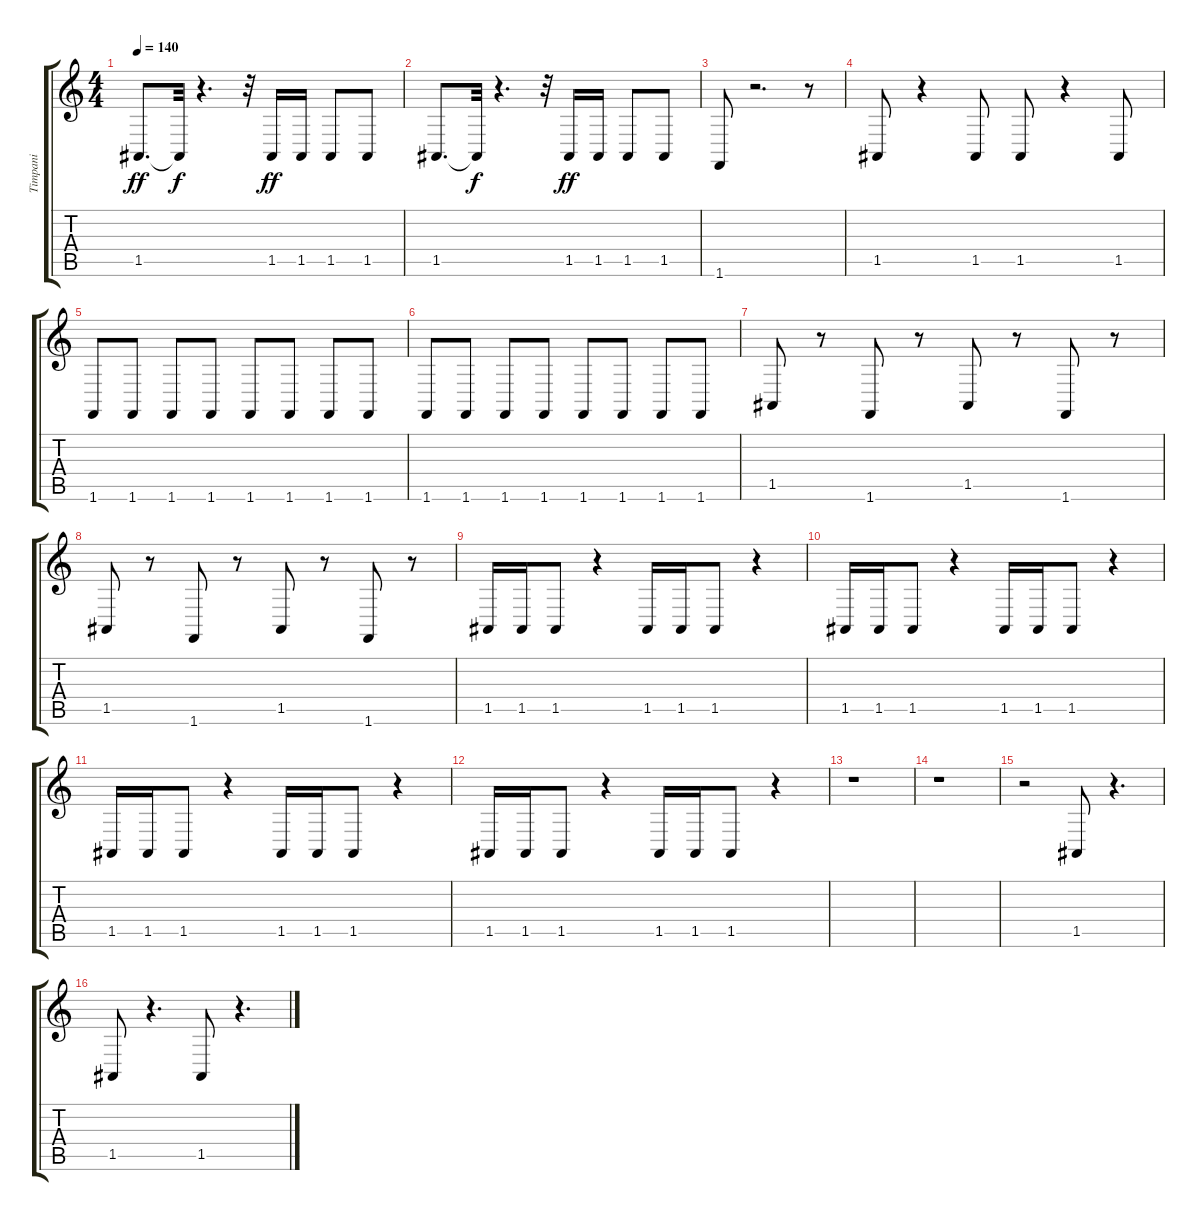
\track ("Timpani" "Timpani") {instrument timpani}
\staff {score tabs}
\tuning (E4 B3 G3 D3 A2 E2) {hide}
\ts (4 4)
\tempo 140
\clef g2
\ks c
1.5.8{d dy ff} 1.5{t}.32{dy f} r.4{d} r.32 1.5.16{dy ff} 1.5.16 1.5.8 1.5.8 |
1.5.8{d} 1.5{t}.32{dy f} r.4{d} r.32 1.5.16{dy ff} 1.5.16 1.5.8 1.5.8 |
1.6.8 r.2{d} r.8 |
1.5.8 r.4 1.5.8 1.5.8 r.4 1.5.8 |
1.6.8 1.6.8 1.6.8 1.6.8 1.6.8 1.6.8 1.6.8 1.6.8 |
1.6.8 1.6.8 1.6.8 1.6.8 1.6.8 1.6.8 1.6.8 1.6.8 |
1.5.8 r.8 1.6.8 r.8 1.5.8 r.8 1.6.8 r.8 |
1.5.8 r.8 1.6.8 r.8 1.5.8 r.8 1.6.8 r.8 |
1.5.16 1.5.16 1.5.8 r.4 1.5.16 1.5.16 1.5.8 r.4 |
1.5.16 1.5.16 1.5.8 r.4 1.5.16 1.5.16 1.5.8 r.4 |
1.5.16 1.5.16 1.5.8 r.4 1.5.16 1.5.16 1.5.8 r.4 |
1.5.16 1.5.16 1.5.8 r.4 1.5.16 1.5.16 1.5.8 r.4 |
r.1 |
r.1 |
r.2 1.5.8 r.4{d} |
1.5.8 r.4{d} 1.5.8 r.4{d}
